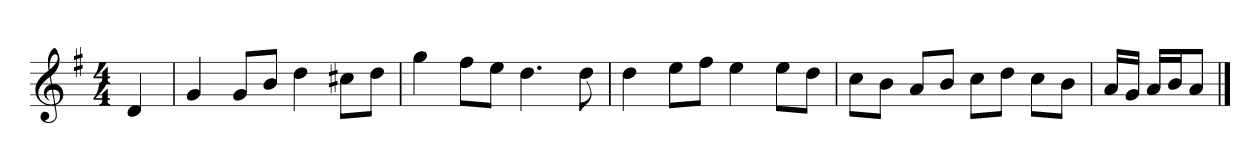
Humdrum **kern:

**kern
*part1
*staff1
*k[f#]
*M4/4
*MM120
=
4d
=1
4g
8gL
8bJ
4dd
8cc#XL
8ddJ
=2
4gg
8ff#L
8eeJ
4.dd
8dd
=3
4dd
8eeL
8ff#J
4ee
8eeL
8ddJ
=4
8ccL
8bJ
8aL
8bJ
8ccL
8ddJ
8ccL
8bJ
=5
16aLL
16gJJ
16aLL
16bJ
8aJ
==
*-
